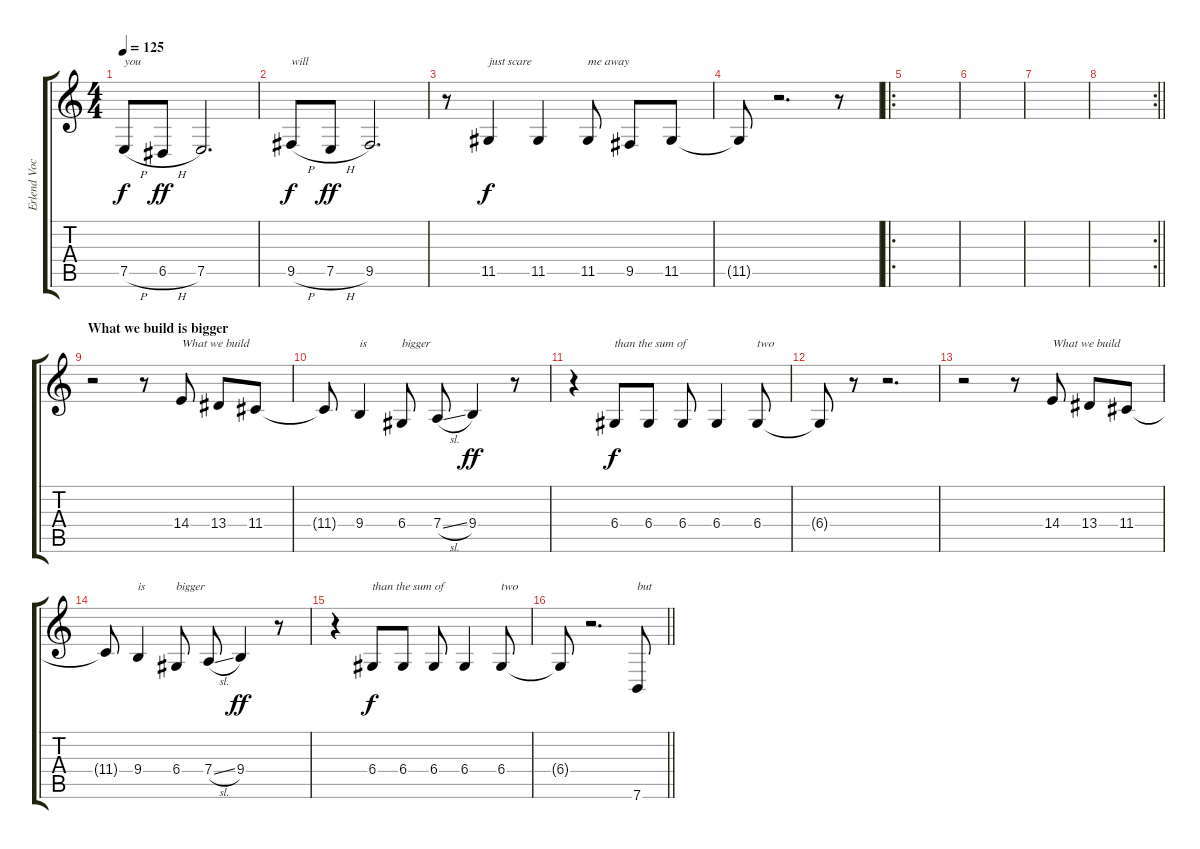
\track ("Erlend Vocals" "Erlend Voc") {instrument flute}
\staff {score tabs}
\tuning (E4 B3 G3 D3 A2 E2) {hide}
\ts (4 4)
\tempo 125
\clef g2
\ks c
7.5{h}.8{txt "you" dy f} 6.5{h}.8{dy ff} 7.5.2{d} |
9.5{h}.8{txt "will" dy f} 7.5{h}.8{dy ff} 9.5.2{d} |
r.8 11.5.4{txt "just scare" dy f} 11.5.4 11.5.8{txt "me away"} 9.5.8 11.5.8 |
11.5{t}.8 r.2{d} r.8 |
\ro
|
|
|
\rc 2
\barLineRight lightlight
|
\section ("" "What we build is bigger")
r.2 r.8 14.4.8{txt "What we build"} 13.4.8 11.4.8 |
11.4{t}.8 9.4.4{txt "is"} 6.4.8{txt "bigger"} 7.4{sl}.8 9.4.4{dy ff} r.8 |
r.4 6.4.8{txt "than the sum of" dy f} 6.4.8 6.4.8 6.4.4 6.4.8{txt "two"} |
6.4{t}.8 r.8 r.2{d} |
r.2 r.8 14.4.8{txt "What we build"} 13.4.8 11.4.8 |
11.4{t}.8 9.4.4{txt "is"} 6.4.8{txt "bigger"} 7.4{sl}.8 9.4.4{dy ff} r.8 |
r.4 6.4.8{txt "than the sum of" dy f} 6.4.8 6.4.8 6.4.4 6.4.8{txt "two"} |
\barLineRight lightlight
6.4{t}.8 r.2{d} 7.6.8{txt "but"}
